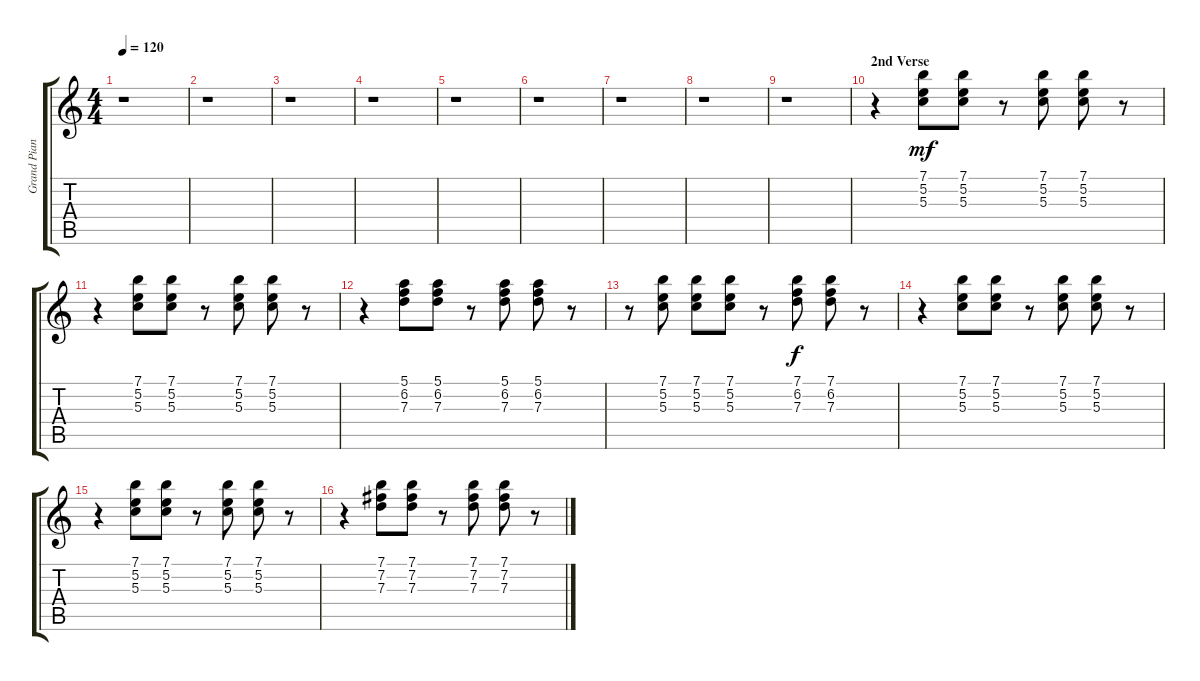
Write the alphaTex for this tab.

\track ("Grand Piano (R. Hand)" "Grand Pian") {instrument acousticgrandpiano}
\staff {score tabs}
\tuning (E5 B4 G4 D4 A3 E3) {hide}
\ts (4 4)
\tempo 120
\clef g2
\ks c
r.1{dy mf} |
r.1 |
r.1 |
r.1 |
r.1 |
r.1 |
r.1 |
r.1 |
r.1 |
\section ("" "2nd Verse")
r.4 (7.1 5.2 5.3).8 (7.1 5.2 5.3).8 r.8 (7.1 5.2 5.3).8 (7.1 5.2 5.3).8 r.8 |
r.4 (7.1 5.2 5.3).8 (7.1 5.2 5.3).8 r.8 (7.1 5.2 5.3).8 (7.1 5.2 5.3).8 r.8 |
r.4 (5.1 6.2 7.3).8 (5.1 6.2 7.3).8 r.8 (5.1 6.2 7.3).8 (5.1 6.2 7.3).8 r.8 |
r.8 (7.1 5.2 5.3).8 (7.1 5.2 5.3).8 (7.1 5.2 5.3).8 r.8 (7.1 6.2 7.3).8{dy f} (7.1 6.2 7.3).8 r.8 |
r.4 (7.1 5.2 5.3).8 (7.1 5.2 5.3).8 r.8 (7.1 5.2 5.3).8 (7.1 5.2 5.3).8 r.8 |
r.4 (7.1 5.2 5.3).8 (7.1 5.2 5.3).8 r.8 (7.1 5.2 5.3).8 (7.1 5.2 5.3).8 r.8 |
r.4 (7.1 7.2 7.3).8 (7.1 7.2 7.3).8 r.8 (7.1 7.2 7.3).8 (7.1 7.2 7.3).8 r.8
